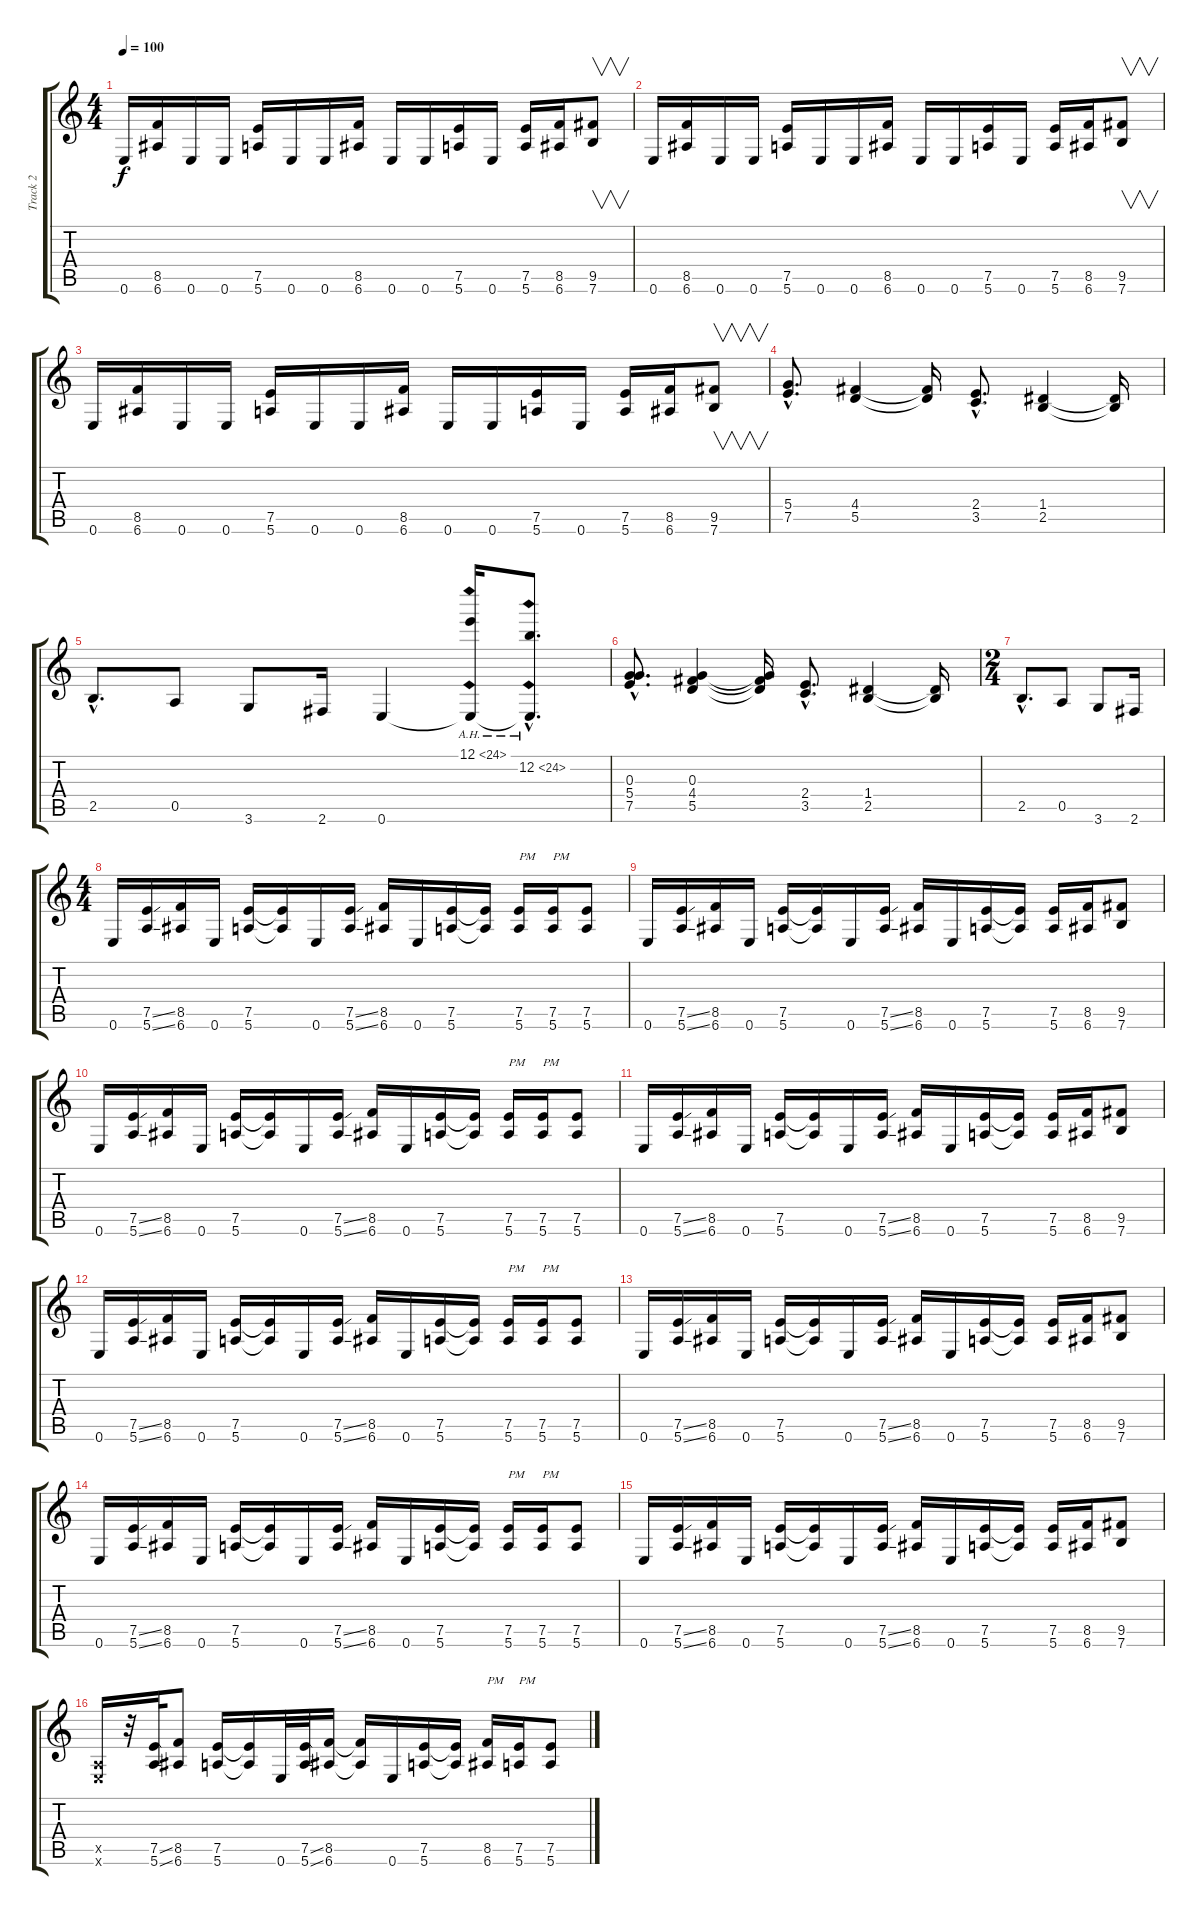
\track ("Track 2" "Track 2") {instrument overdrivenguitar}
\staff {score tabs}
\tuning (E4 B3 G3 D3 A2 E2) {hide}
\ts (4 4)
\tempo 100
\clef g2
\ks c
0.6.16{dy f} (8.5 6.6).16 0.6.16 0.6.16 (7.5 5.6).16 0.6.16 0.6.16 (8.5 6.6).16 0.6.16 0.6.16 (7.5 5.6).16 0.6.16 (7.5 5.6).16 (8.5 6.6).16 (9.5 7.6).8{v} |
0.6.16 (8.5 6.6).16 0.6.16 0.6.16 (7.5 5.6).16 0.6.16 0.6.16 (8.5 6.6).16 0.6.16 0.6.16 (7.5 5.6).16 0.6.16 (7.5 5.6).16 (8.5 6.6).16 (9.5 7.6).8{v} |
0.6.16 (8.5 6.6).16 0.6.16 0.6.16 (7.5 5.6).16 0.6.16 0.6.16 (8.5 6.6).16 0.6.16 0.6.16 (7.5 5.6).16 0.6.16 (7.5 5.6).16 (8.5 6.6).16 (9.5 7.6).8{v} |
(5.4{hac} 7.5{hac}).8{d} (4.4 5.5).4 (4.4{t} 5.5{t}).16 (2.4{hac} 3.5{hac}).8{d} (1.4 2.5).4 (1.4{t} 2.5{t}).16 |
2.5{hac}.8{d} 0.5.8 3.6.8 2.6.16 0.6.4 (12.1{ah 12} 0.6{ah 12 t}).16 (12.2{ah 12 hac} 0.6{ah 12 hac t}).8{d} |
(0.3{hac} 5.4{hac} 7.5{hac}).8{d} (0.3 4.4 5.5).4 (0.3{t} 4.4{t} 5.5{t}).16 (2.4{hac} 3.5{hac}).8{d} (1.4 2.5).4 (1.4{t} 2.5{t}).16 |
\ts (2 4)
2.5{hac}.8{d} 0.5.8 3.6.8 2.6.16 |
\ts (4 4)
0.6.16 (7.5{ss} 5.6{ss}).16 (8.5 6.6).16 0.6.16 (7.5 5.6).16 (7.5{t} 5.6{t}).16 0.6.16 (7.5{ss} 5.6{ss}).16 (8.5 6.6).16 0.6.16 (7.5 5.6).16 (7.5{t} 5.6{t}).16 (7.5 5.6).16{txt "PM"} (7.5 5.6).16{txt "PM"} (7.5 5.6).8 |
0.6.16 (7.5{ss} 5.6{ss}).16 (8.5 6.6).16 0.6.16 (7.5 5.6).16 (7.5{t} 5.6{t}).16 0.6.16 (7.5{ss} 5.6{ss}).16 (8.5 6.6).16 0.6.16 (7.5 5.6).16 (7.5{t} 5.6{t}).16 (7.5 5.6).16 (8.5 6.6).16 (9.5 7.6).8 |
0.6.16 (7.5{ss} 5.6{ss}).16 (8.5 6.6).16 0.6.16 (7.5 5.6).16 (7.5{t} 5.6{t}).16 0.6.16 (7.5{ss} 5.6{ss}).16 (8.5 6.6).16 0.6.16 (7.5 5.6).16 (7.5{t} 5.6{t}).16 (7.5 5.6).16{txt "PM"} (7.5 5.6).16{txt "PM"} (7.5 5.6).8 |
0.6.16 (7.5{ss} 5.6{ss}).16 (8.5 6.6).16 0.6.16 (7.5 5.6).16 (7.5{t} 5.6{t}).16 0.6.16 (7.5{ss} 5.6{ss}).16 (8.5 6.6).16 0.6.16 (7.5 5.6).16 (7.5{t} 5.6{t}).16 (7.5 5.6).16 (8.5 6.6).16 (9.5 7.6).8 |
0.6.16 (7.5{ss} 5.6{ss}).16 (8.5 6.6).16 0.6.16 (7.5 5.6).16 (7.5{t} 5.6{t}).16 0.6.16 (7.5{ss} 5.6{ss}).16 (8.5 6.6).16 0.6.16 (7.5 5.6).16 (7.5{t} 5.6{t}).16 (7.5 5.6).16{txt "PM"} (7.5 5.6).16{txt "PM"} (7.5 5.6).8 |
0.6.16 (7.5{ss} 5.6{ss}).16 (8.5 6.6).16 0.6.16 (7.5 5.6).16 (7.5{t} 5.6{t}).16 0.6.16 (7.5{ss} 5.6{ss}).16 (8.5 6.6).16 0.6.16 (7.5 5.6).16 (7.5{t} 5.6{t}).16 (7.5 5.6).16 (8.5 6.6).16 (9.5 7.6).8 |
0.6.16 (7.5{ss} 5.6{ss}).16 (8.5 6.6).16 0.6.16 (7.5 5.6).16 (7.5{t} 5.6{t}).16 0.6.16 (7.5{ss} 5.6{ss}).16 (8.5 6.6).16 0.6.16 (7.5 5.6).16 (7.5{t} 5.6{t}).16 (7.5 5.6).16{txt "PM"} (7.5 5.6).16{txt "PM"} (7.5 5.6).8 |
0.6.16 (7.5{ss} 5.6{ss}).16 (8.5 6.6).16 0.6.16 (7.5 5.6).16 (7.5{t} 5.6{t}).16 0.6.16 (7.5{ss} 5.6{ss}).16 (8.5 6.6).16 0.6.16 (7.5 5.6).16 (7.5{t} 5.6{t}).16 (7.5 5.6).16 (8.5 6.6).16 (9.5 7.6).8 |
(0.5{x} 0.6{x}).16 r.32 (7.5{ss} 5.6{ss}).32 (8.5 6.6).8 (7.5 5.6).16 (7.5{t} 5.6{t}).16 0.6.32 (7.5{ss} 5.6{ss}).32 (8.5 6.6).16 (8.5{t} 6.6{t}).16 0.6.16 (7.5 5.6).16 (7.5{t} 5.6{t}).16 (8.5 6.6).16{txt "PM"} (7.5 5.6).16{txt "PM"} (7.5 5.6).8
